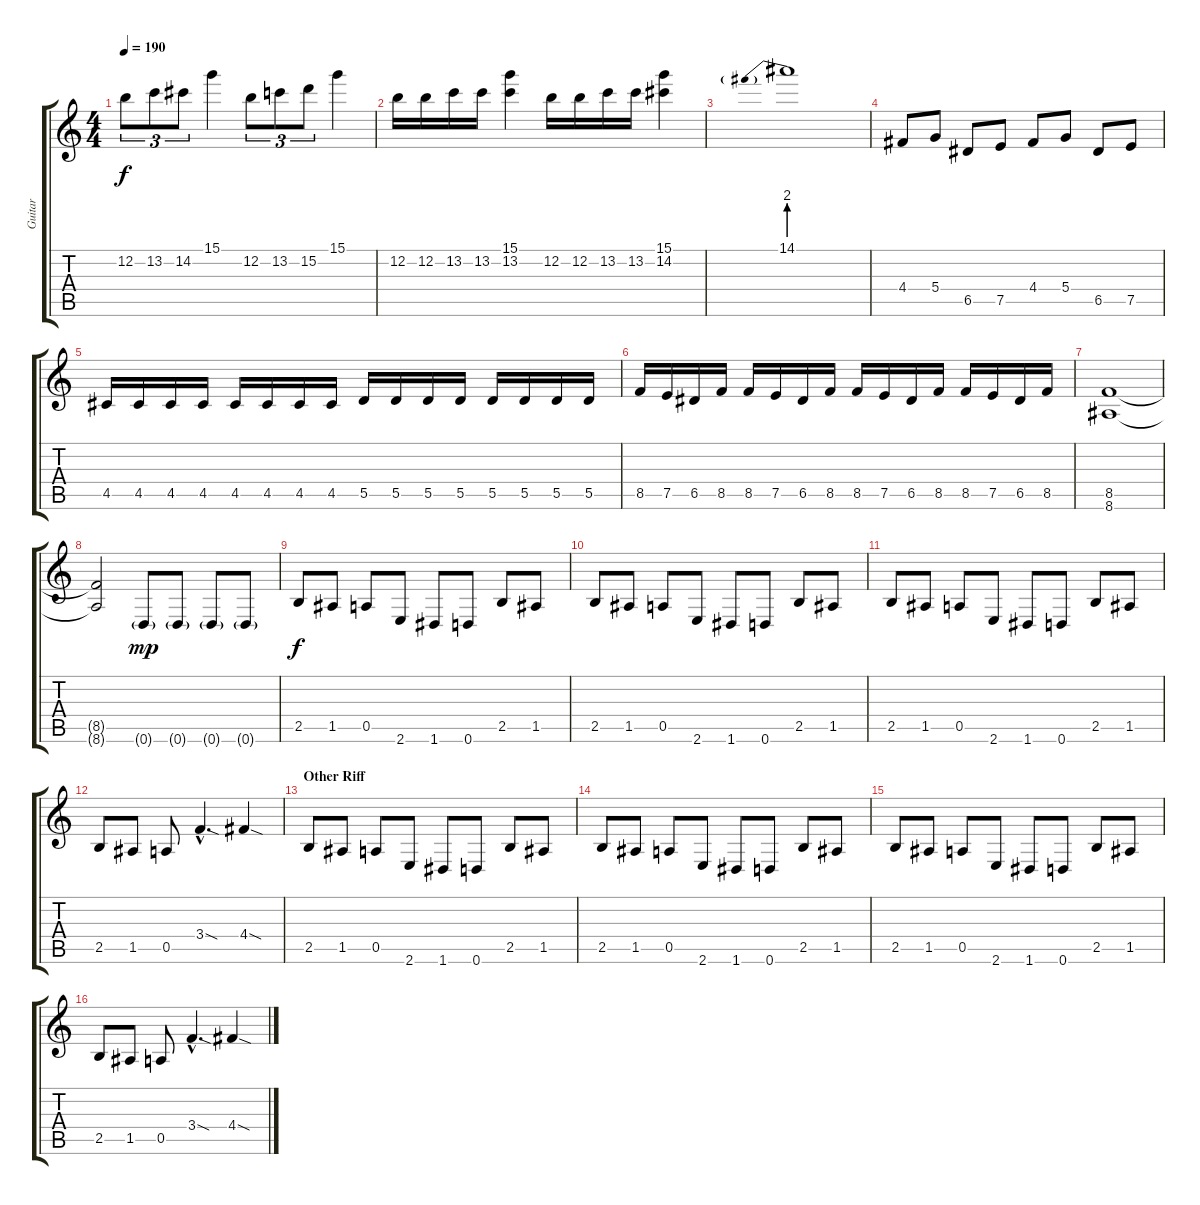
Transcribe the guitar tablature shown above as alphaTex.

\track ("Guitar" "Guitar") {instrument distortionguitar}
\staff {score tabs}
\tuning (E4 B3 G3 D3 A2 D2) {hide}
\ts (4 4)
\tempo 190
\clef g2
\ks c
12.2.8{tu (3 2) dy f} 13.2.8{tu (3 2)} 14.2.8{tu (3 2)} 15.1.4 12.2.8{tu (3 2)} 13.2.8{tu (3 2)} 15.2.8{tu (3 2)} 15.1.4 |
12.2.16 12.2.16 13.2.16 13.2.16 (15.1 13.2).4 12.2.16 12.2.16 13.2.16 13.2.16 (15.1 14.2).4 |
14.1{be (prebend 0 8 60 8)}.1 |
4.4.8 5.4.8 6.5.8 7.5.8 4.4.8 5.4.8 6.5.8 7.5.8 |
4.5.16 4.5.16 4.5.16 4.5.16 4.5.16 4.5.16 4.5.16 4.5.16 5.5.16 5.5.16 5.5.16 5.5.16 5.5.16 5.5.16 5.5.16 5.5.16 |
8.5.16 7.5.16 6.5.16 8.5.16 8.5.16 7.5.16 6.5.16 8.5.16 8.5.16 7.5.16 6.5.16 8.5.16 8.5.16 7.5.16 6.5.16 8.5.16 |
(8.5 8.6).1 |
(8.5{t} 8.6{t}).2 0.6{g}.8{dy mp} 0.6{g}.8 0.6{g}.8 0.6{g}.8 |
2.5.8{dy f} 1.5.8 0.5.8 2.6.8 1.6.8 0.6.8 2.5.8 1.5.8 |
2.5.8 1.5.8 0.5.8 2.6.8 1.6.8 0.6.8 2.5.8 1.5.8 |
2.5.8 1.5.8 0.5.8 2.6.8 1.6.8 0.6.8 2.5.8 1.5.8 |
2.5.8 1.5.8 0.5.8 3.4{sod hac}.4{d} 4.4{sod}.4 |
\section ("" "Other Riff")
2.5.8 1.5.8 0.5.8 2.6.8 1.6.8 0.6.8 2.5.8 1.5.8 |
2.5.8 1.5.8 0.5.8 2.6.8 1.6.8 0.6.8 2.5.8 1.5.8 |
2.5.8 1.5.8 0.5.8 2.6.8 1.6.8 0.6.8 2.5.8 1.5.8 |
2.5.8 1.5.8 0.5.8 3.4{sod hac}.4{d} 4.4{sod}.4
